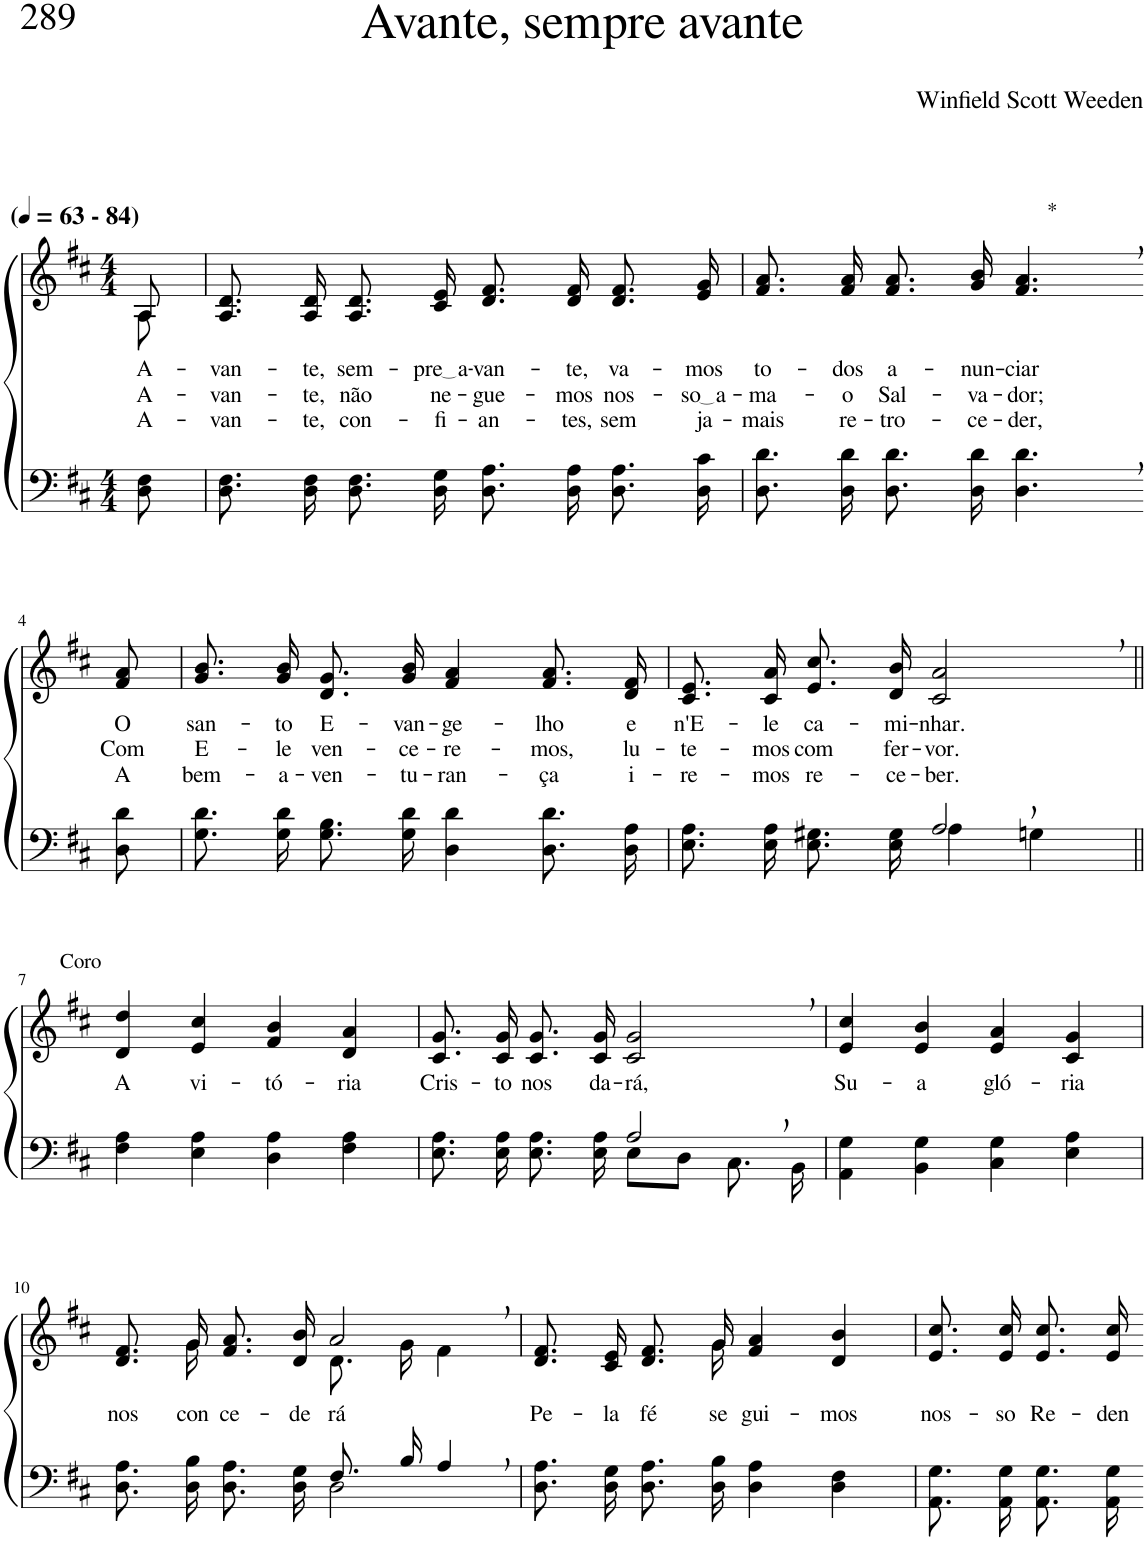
**kern	**kern	**text	**text	**text
*part2	*part1	*part1	*part1	*part1
*staff2	*staff1	*staff1	*staff1	*staff1
*I"Parte III e IV	*I"Parte I e II	*	*	*
*clefF4	*clefG2	*	*	*
*Trd-1c-2	*Trd-1c-2	*	*	*
*k[f#c#]	*k[f#c#]	*	*	*
*M4/4	*M4/4	*	*	*
*MM63	*MM63	*	*	*
=1	=1	=1	=1	=1
!	!LO:TX:a:B:t=(	!	!	!
!	!LO:TX:a:B:t=- 84)	!	!	!
!	!	!LO:LY:b	!LO:LY:b	!LO:LY:b
*	*^	*	*	*
8D\ 8F#\	8A\	8A/	A-	A-	A-
=2	=2	=2	=2	=2	=2
!	!	!	!LO:LY:b	!LO:LY:b	!LO:LY:b
*	*v	*v	*	*	*
8.D\ 8.F#\	8.A/ 8.d/L	-van-	-van-	-van-
!	!	!LO:LY:b	!LO:LY:b	!LO:LY:b
16D\ 16F#\	16A/ 16d/Jk	-te,	-te,	-te,
!	!	!LO:LY:b	!LO:LY:b	!LO:LY:b
8.D\ 8.F#\	8.A/ 8.d/L	sem-	não	con-
!	!	!LO:LY:b	!LO:LY:b	!LO:LY:b
16D\ 16G\	16c#/ 16e/Jk	pre a	ne-	-fi-
!	!	!LO:LY:b	!LO:LY:b	!LO:LY:b
8.D\ 8.A\	8.d/ 8.f#/L	-van-	-gue-	-an-
!	!	!LO:LY:b	!LO:LY:b	!LO:LY:b
16D\ 16A\	16d/ 16f#/Jk	-te,	-mos	-tes,
!	!	!LO:LY:b	!LO:LY:b	!LO:LY:b
8.D\ 8.A\	8.d/ 8.f#/L	va-	nos-	sem
!	!	!LO:LY:b	!LO:LY:b	!LO:LY:b
16D\ 16c#\	16e/ 16g/Jk	-mos	so a	ja-
=3	=3	=3	=3	=3
!	!	!LO:LY:b	!LO:LY:b	!LO:LY:b
8.D\ 8.d\	8.f#/ 8.a/L	to-	-ma-	-mais
!	!	!LO:LY:b	!LO:LY:b	!LO:LY:b
16D\ 16d\	16f#/ 16a/Jk	-dos	-o	re-
!	!	!LO:LY:b	!LO:LY:b	!LO:LY:b
8.D\ 8.d\	8.f#/ 8.a/L	a-	Sal-	-tro-
!	!	!LO:LY:b	!LO:LY:b	!LO:LY:b
16D\ 16d\	16g/ 16b/Jk	-nun-	-va-	-ce-
!	!LO:TX:a:t=*	!	!	!
!	!	!LO:LY:b	!LO:LY:b	!LO:LY:b
4.D\, 4.d\,	4.f#/, 4.a/,	-ciar	-dor;	-der,
!!LO:LB:g=z
=4-	=4-	=4-	=4-	=4-
!	!	!LO:LY:b	!LO:LY:b	!LO:LY:b
8D\ 8d\	8f#/ 8a/	O	Com	A
=5	=5	=5	=5	=5
!	!	!LO:LY:b	!LO:LY:b	!LO:LY:b
8.G\ 8.d\	8.g/ 8.b/L	san-	E-	bem-
!	!	!LO:LY:b	!LO:LY:b	!LO:LY:b
16G\ 16d\	16g/ 16b/Jk	-to	-le	-a-
!	!	!LO:LY:b	!LO:LY:b	!LO:LY:b
8.G\ 8.B\	8.d/ 8.g/L	E-	ven-	-ven-
!	!	!LO:LY:b	!LO:LY:b	!LO:LY:b
16G\ 16d\	16g/ 16b/Jk	-van-	-ce-	-tu-
!	!	!LO:LY:b	!LO:LY:b	!LO:LY:b
4D\ 4d\	4f#/ 4a/	-ge-	-re-	-ran-
!	!	!LO:LY:b	!LO:LY:b	!LO:LY:b
8.D\ 8.d\	8.f#/ 8.a/L	-lho	-mos,	-ça
!	!	!LO:LY:b	!LO:LY:b	!LO:LY:b
16D\ 16A\	16d/ 16f#/Jk	e	lu-	i-
=6	=6	=6	=6	=6
*^	*	*	*	*
!	!	!	!LO:LY:b	!LO:LY:b	!LO:LY:b
2ryy	8.E\ 8.A\	8.c#/ 8.e/L	n'E-	-te-	-re-
!	!	!	!LO:LY:b	!LO:LY:b	!LO:LY:b
.	16E\ 16A\	16c#/ 16a/Jk	-le	-mos	-mos
!	!	!	!LO:LY:b	!LO:LY:b	!LO:LY:b
.	8.E\ 8.G#X\	8.e/ 8.cc#/L	ca-	com	re-
!	!	!	!LO:LY:b	!LO:LY:b	!LO:LY:b
.	16E\ 16G#\	16d/ 16b/Jk	-mi-	fer-	-ce-
!	!	!	!LO:LY:b	!LO:LY:b	!LO:LY:b
2A,/	4A\	2c#/, 2a/,	-nhar.	-vor.	-ber.
.	4Gn\	.	.	.	.
!!LO:LB:g=z
=7||	=7||	=7||	=7||	=7||	=7||
!	!	!LO:TX:a:t=Coro	!	!	!
!	!	!	!LO:LY:b	!	!
*v	*v	*	*	*	*
4F#\ 4A\	4d/ 4dd/	A	.	.
!	!	!LO:LY:b	!	!
4E\ 4A\	4e/ 4cc#/	vi-	.	.
!	!	!LO:LY:b	!	!
4D\ 4A\	4f#/ 4b/	-tó-	.	.
!	!	!LO:LY:b	!	!
4F#\ 4A\	4d/ 4a/	-ria	.	.
=8	=8	=8	=8	=8
*^	*	*	*	*
!	!	!	!LO:LY:b	!	!
2ryy	8.E\ 8.A\	8.c#/ 8.g/L	Cris-	.	.
!	!	!	!LO:LY:b	!	!
.	16E\ 16A\	16c#/ 16g/Jk	-to	.	.
!	!	!	!LO:LY:b	!	!
.	8.E\ 8.A\	8.c#/ 8.g/L	nos	.	.
!	!	!	!LO:LY:b	!	!
.	16E\ 16A\	16c#/ 16g/Jk	da-	.	.
!	!	!	!LO:LY:b	!	!
2A,/	8E\L	2c#/, 2g/,	-rá,	.	.
.	8D\J	.	.	.	.
.	8.C#\	.	.	.	.
.	16BB\	.	.	.	.
=9	=9	=9	=9	=9	=9
!	!	!	!LO:LY:b	!	!
*v	*v	*	*	*	*
4AA\ 4G\	4e/ 4cc#/	Su-	.	.
!	!	!LO:LY:b	!	!
4BB\ 4G\	4e/ 4b/	-a	.	.
!	!	!LO:LY:b	!	!
4C#\ 4G\	4e/ 4a/	gló-	.	.
!	!	!LO:LY:b	!	!
4E\ 4A\	4c#/ 4g/	-ria	.	.
!!LO:LB:g=z
=10	=10	=10	=10	=10
*^	*	*	*	*
!	!	!	!LO:LY:b	!	!
*	*	*^	*	*	*
2ryy	8.D\ 8.A\	8.d/ 8.f#/L	8.ryy	nos	.	.
!	!	!	!	!LO:LY:b	!	!
.	16D\ 16B\	16g/Jk	16g\	con-	.	.
!	!	!	!	!LO:LY:b	!	!
.	8.D\ 8.A\	8.f#/ 8.a/L	4ryy	-ce-	.	.
!	!	!	!	!LO:LY:b	!	!
.	16D\ 16G\	16d/ 16b/Jk	.	-de-	.	.
!	!	!	!	!LO:LY:b	!	!
8.F#/	2D\	2a,/	8.d\L	-rá	.	.
16B/	.	.	16g\Jk	.	.	.
4A,/	.	.	4f#\	.	.	.
*v	*v	*	*	*	*	*
=11	=11	=11	=11	=11	=11
!	!	!	!LO:LY:b	!	!
8.D\ 8.A\	8.d/ 8.f#/L	4..ryy	-Pe-	.	.
!	!	!	!LO:LY:b	!	!
16D\ 16G\	16c#/ 16e/Jk	.	-la	.	.
!	!	!	!LO:LY:b	!	!
8.D\ 8.A\	8.d/ 8.f#/L	.	fé	.	.
!	!	!	!LO:LY:b	!	!
16D\ 16B\	16g/Jk	16g\	se-	.	.
!	!	!	!LO:LY:b	!	!
4D\ 4A\	4f#/ 4a/	2ryy	-gui-	.	.
!	!	!	!LO:LY:b	!	!
4D\ 4F#\	4d/ 4b/	.	-mos	.	.
*	*v	*v	*	*	*
=12	=12	=12	=12	=12
!	!	!LO:LY:b	!	!
8.AA\ 8.G\	8.e/ 8.cc#/L	nos-	.	.
!	!	!LO:LY:b	!	!
16AA\ 16G\	16e/ 16cc#/Jk	-so	.	.
!	!	!LO:LY:b	!	!
8.AA\ 8.G\	8.e/ 8.cc#/L	Re-	.	.
!	!	!LO:LY:b	!	!
16AA\ 16G\	16e/ 16cc#/Jk	-den-	.	.
=-	=-	=-	=-	=-
*-	*-	*-	*-	*-
